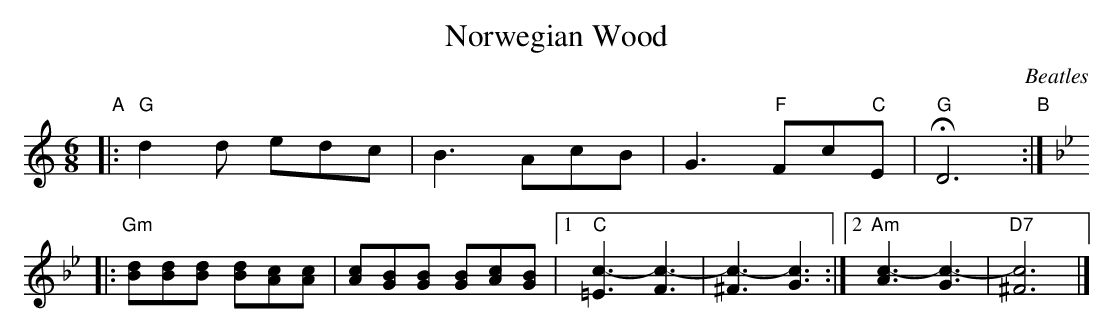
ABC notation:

X:1
T: Norwegian Wood
C: Beatles
M: 6/8
L: 1/8
K: Gmix
"A"|: "G"d2d edc | B3 AcB | G3 "F"Fc"C"E | "G"HD6 \
"B"::[K:Gm] "Gm"[dB][dB][dB] [dB][cA][cA] | [cA][BG][BG] [BG][cA][BG] \
    |1 "C"[c3-=E3] [c3-F3] | [c3-^F3] [c3G3] \
   :|2"Am"[c3-A3]  [c3-G3] | "D7"[c6^F6] |]
